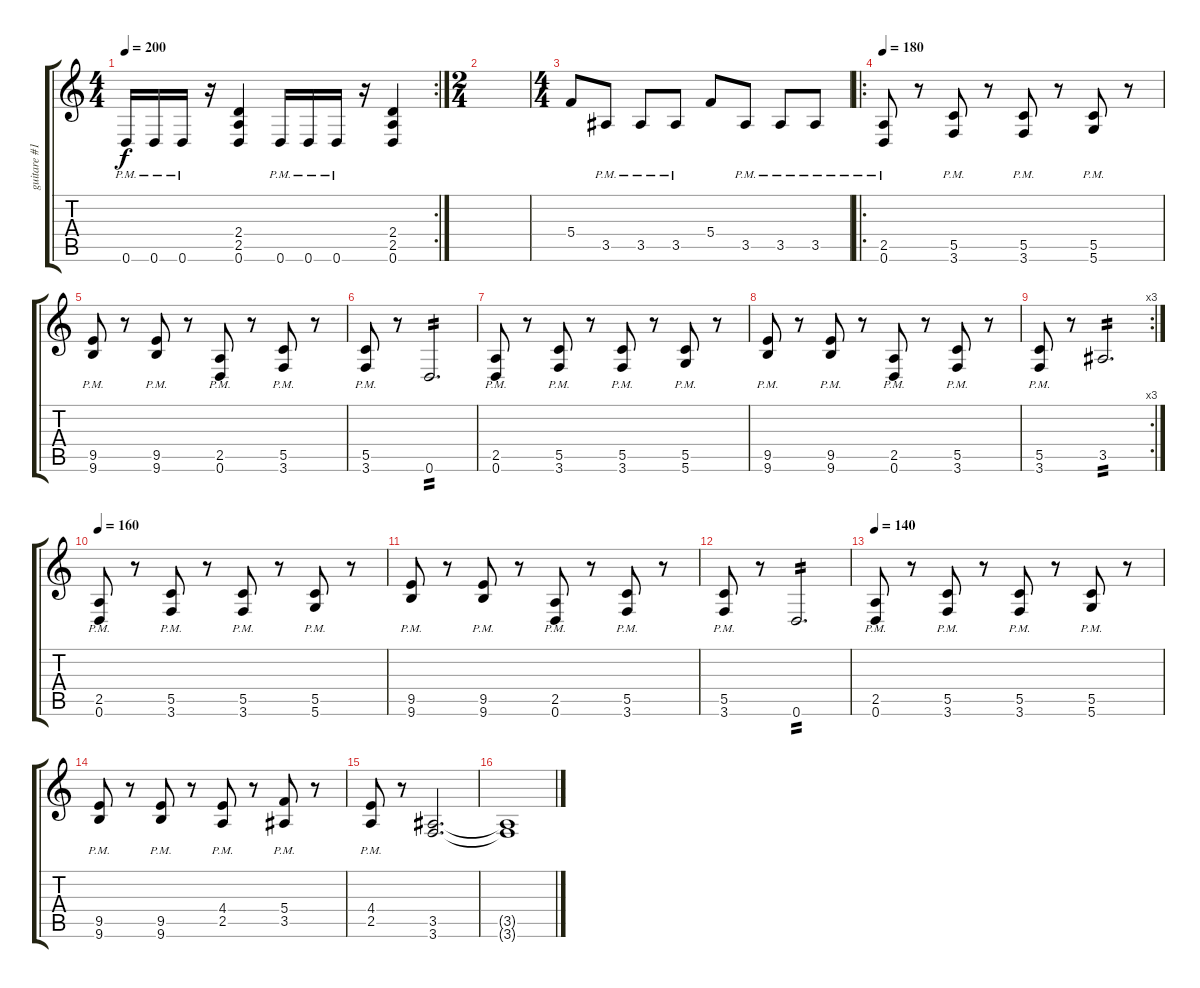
\track ("guitare #1" "guitare #1") {instrument distortionguitar}
\staff {score tabs}
\tuning (D4 A3 F3 C3 G2 D2) {hide}
\rc 2
\ts (4 4)
\tempo 200
\clef g2
\ks c
0.6{pm}.16{dy f} 0.6{pm}.16 0.6{pm}.16 r.16 (2.4 2.5 0.6).4 0.6{pm}.16 0.6{pm}.16 0.6{pm}.16 r.16 (2.4 2.5 0.6).4 |
\ts (2 4)
|
\ts (4 4)
5.4.8 3.5{pm}.8 3.5{pm}.8 3.5{pm}.8 5.4.8 3.5{pm}.8 3.5{pm}.8 3.5{pm}.8 |
\ro
\tempo 180
(2.5{pm} 0.6{pm}).8 r.8 (5.5{pm} 3.6{pm}).8 r.8 (5.5{pm} 3.6{pm}).8 r.8 (5.5{pm} 5.6{pm}).8 r.8 |
(9.5{pm} 9.6{pm}).8 r.8 (9.5{pm} 9.6{pm}).8 r.8 (2.5{pm} 0.6{pm}).8 r.8 (5.5{pm} 3.6{pm}).8 r.8 |
(5.5{pm} 3.6{pm}).8 r.8 0.6.2{d tp 2} |
(2.5{pm} 0.6{pm}).8 r.8 (5.5{pm} 3.6{pm}).8 r.8 (5.5{pm} 3.6{pm}).8 r.8 (5.5{pm} 5.6{pm}).8 r.8 |
(9.5{pm} 9.6{pm}).8 r.8 (9.5{pm} 9.6{pm}).8 r.8 (2.5{pm} 0.6{pm}).8 r.8 (5.5{pm} 3.6{pm}).8 r.8 |
\rc 3
(5.5{pm} 3.6{pm}).8 r.8 3.5.2{d tp 2} |
\tempo 160
(2.5{pm} 0.6{pm}).8 r.8 (5.5{pm} 3.6{pm}).8 r.8 (5.5{pm} 3.6{pm}).8 r.8 (5.5{pm} 5.6{pm}).8 r.8 |
(9.5{pm} 9.6{pm}).8 r.8 (9.5{pm} 9.6{pm}).8 r.8 (2.5{pm} 0.6{pm}).8 r.8 (5.5{pm} 3.6{pm}).8 r.8 |
(5.5{pm} 3.6{pm}).8 r.8 0.6.2{d tp 2} |
\tempo 140
(2.5{pm} 0.6{pm}).8 r.8 (5.5{pm} 3.6{pm}).8 r.8 (5.5{pm} 3.6{pm}).8 r.8 (5.5{pm} 5.6{pm}).8 r.8 |
(9.5{pm} 9.6{pm}).8 r.8 (9.5{pm} 9.6{pm}).8 r.8 (4.4{pm} 2.5{pm}).8 r.8 (5.4{pm} 3.5{pm}).8 r.8 |
(4.4{pm} 2.5{pm}).8{volume 0} r.8 (3.5 3.6).2{d} |
(3.5{t} 3.6{t}).1
